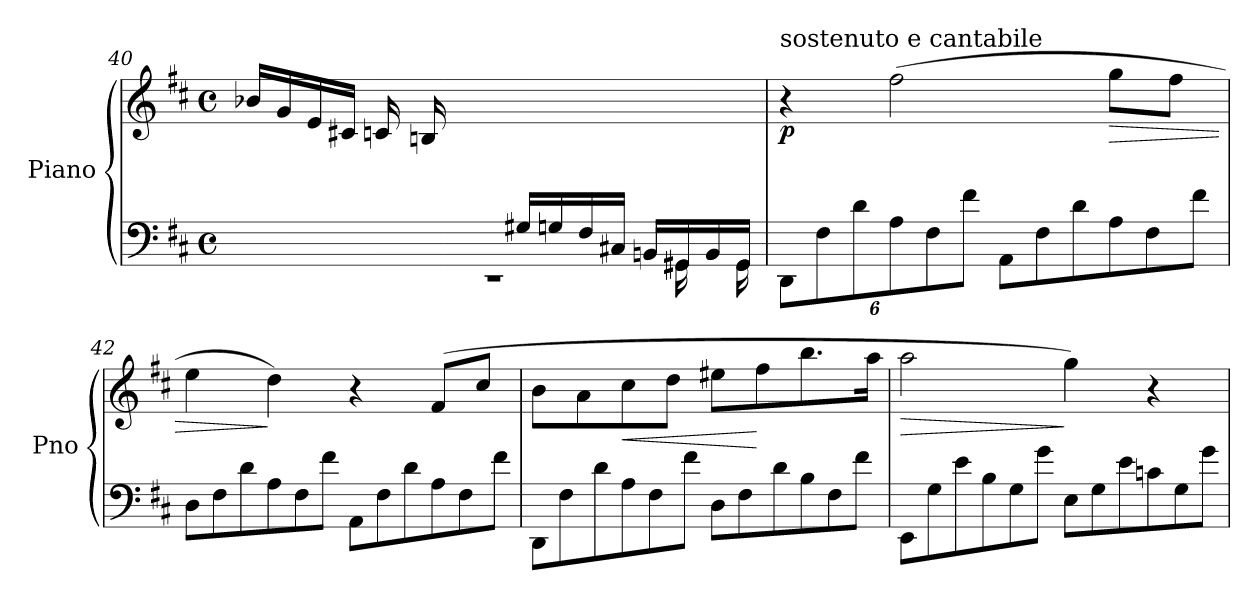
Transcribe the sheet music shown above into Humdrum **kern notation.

**kern	**kern	**dynam
*part1	*part1	*part1
*staff2	*staff1	*staff1/2
*I"Piano	*	*
*I'Pno	*	*
*clefF4	*clefG2	*
*k[f#c#]	*k[f#c#]	*
*D:	*D:	*
*M4/4	*M4/4	*
*met(c)	*met(c)	*
=40	=40	=40
*^	*	*
*	*^	*	*
4.ryy	16ryy	1rEE	16b-X/LL	.
.	16ryy@	.	16g/	.
.	16ryy@	.	16e/	.
.	16ryy@	.	16c#X/JJ	.
.	16ryy@	.	16cn/LL	.
.	16ryy@	.	16Bn/	.
16B-X/	16ryy@	.	2ryy	.
16A/JJ	16ryy@	.	.	.
16G#X/LL	16ryy@	.	.	.
16Gn/	16ryy@	.	.	.
16F#/	16ryy@	.	.	.
16C#X/JJ	16ryy@	.	.	.
16BBn/LL	16ryy@	.	.	.
16GG#X/	16GG#\	.	.	.
16BB/	16ryy	.	8ryy	.
16GG#/JJ	16GG#\	.	.	.
*v	*v	*v	*	*
=41	=41	=41
*Xbrackettup	*	*
*^	*	*
!	!	!LO:TX:a:t=sostenuto e cantabile	!
!	!	!	!LO:DY:b
*v	*v	*	*
12DD\L	4r	p
12F#\	.	.
12d\	.	.
12A\	(2ff#\	.
12F#\	.	.
12f#\J	.	.
*Xtuplet	*	*
12AA\L	.	.
12F#\	.	.
12d\	.	.
!	!	!LO:HP:b
12A\	8gg\L	>
12F#\	.	.
.	8ff#\J	.
12f#\J	.	.
!!LO:PB:g=z
=42	=42	=42
12D\L	4ee\	.
12F#\	.	.
12d\	.	.
12A\	4dd\)	]
12F#\	.	.
12f#\J	.	.
12AA\L	4r	.
12F#\	.	.
12d\	.	.
12A\	(8f#/L	.
12F#\	.	.
.	8cc#/J	.
12f#\J	.	.
=43	=43	=43
12DD\L	8b\L	.
12F#\	.	.
.	8a\	.
12d\	.	.
!	!	!LO:HP:b
12A\	8cc#\	<
12F#\	.	.
.	8dd\J	.
12f#\J	.	.
12D\L	8ee#X\L	.
12F#\	.	.
.	8ff#\	[
12d\	.	.
12B\	8.bb\	.
12F#\	.	.
12f#\J	.	.
.	16aa\Jk	.
=44	=44	=44
!	!	!LO:HP:b
12EE\L	2aa\	>
12G\	.	.
12e\	.	.
12B\	.	.
12G\	.	.
12g\J	.	.
12E\L	4gg\)	]
12G\	.	.
12e\	.	.
12cn\	4r	.
12G\	.	.
12g\J	.	.
=	=	=
*-	*-	*-
